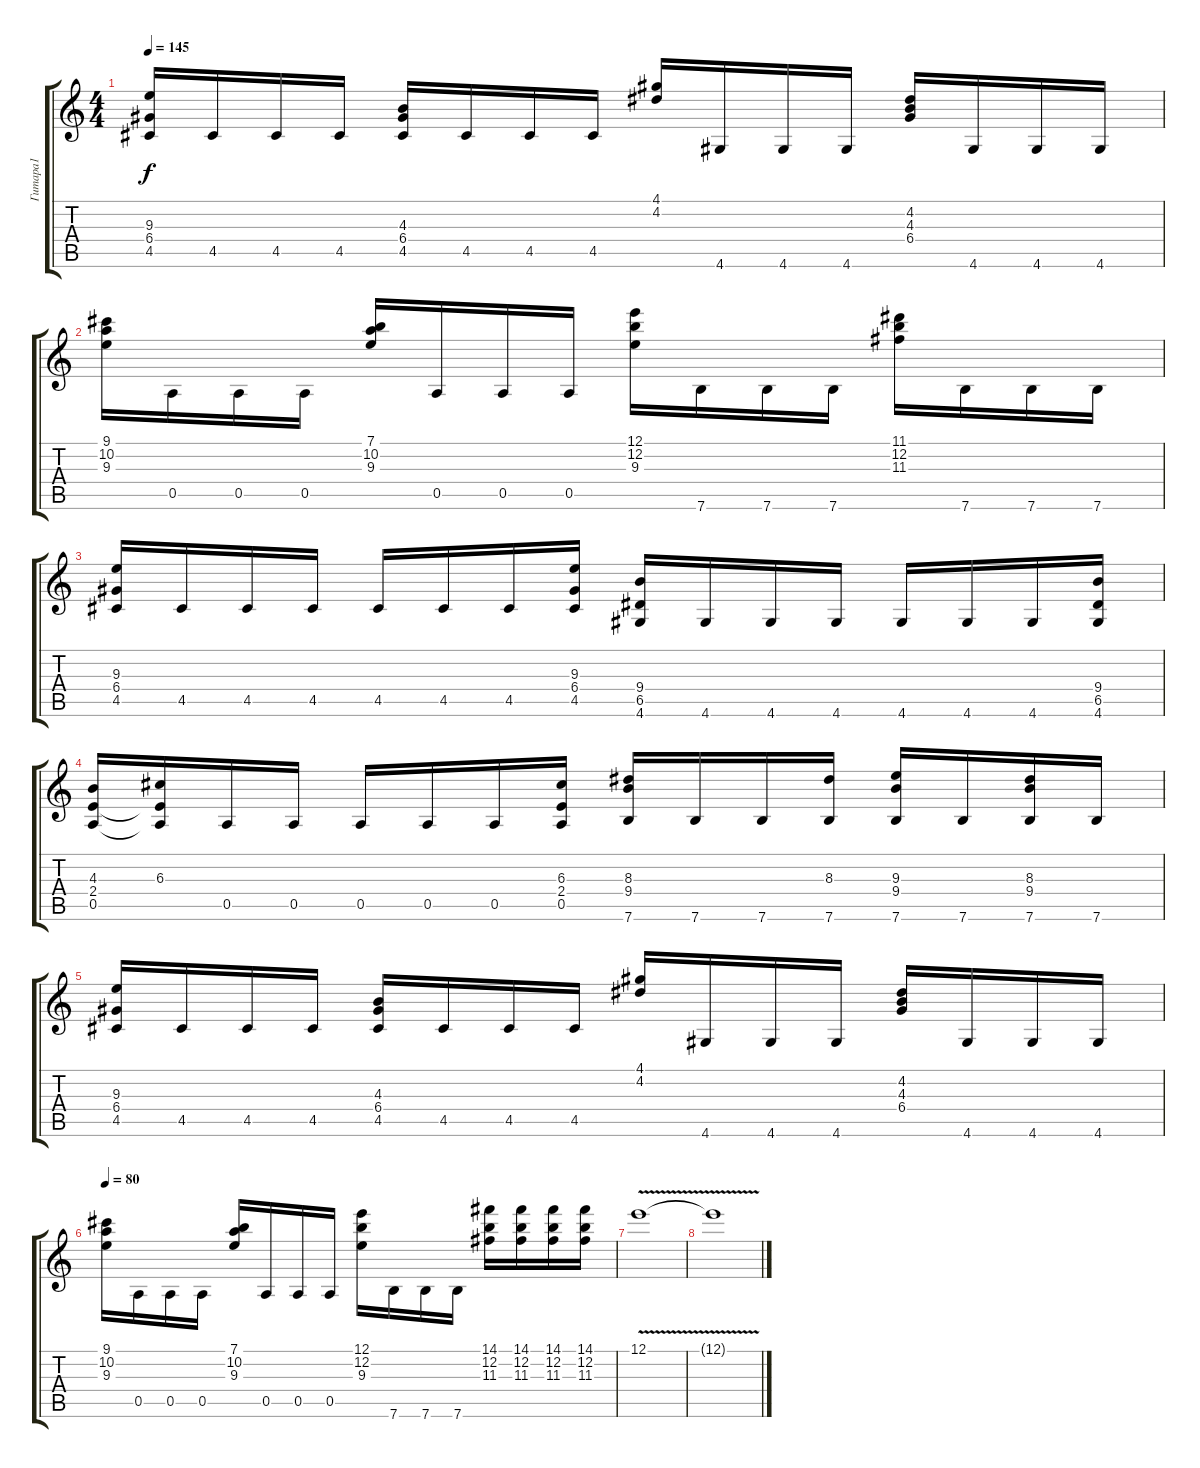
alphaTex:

\track ("Гитара1" "Гитара1") {instrument distortionguitar}
\staff {score tabs}
\tuning (E4 B3 G3 D3 A2 E2) {hide}
\ts (4 4)
\tempo 145
\clef g2
\ks c
(9.3 6.4 4.5).16{dy f} 4.5.16 4.5.16 4.5.16 (4.3 6.4 4.5).16 4.5.16 4.5.16 4.5.16 (4.1 4.2).16 4.6.16 4.6.16 4.6.16 (4.2 4.3 6.4).16 4.6.16 4.6.16 4.6.16 |
(9.1 10.2 9.3).16 0.5.16 0.5.16 0.5.16 (7.1 10.2 9.3).16 0.5.16 0.5.16 0.5.16 (12.1 12.2 9.3).16 7.6.16 7.6.16 7.6.16 (11.1 12.2 11.3).16 7.6.16 7.6.16 7.6.16 |
(9.3 6.4 4.5).16 4.5.16 4.5.16 4.5.16 4.5.16 4.5.16 4.5.16 (9.3 6.4 4.5).16 (9.4 6.5 4.6).16 4.6.16 4.6.16 4.6.16 4.6.16 4.6.16 4.6.16 (9.4 6.5 4.6).16 |
(4.3 2.4 0.5).16 (6.3 2.4{t} 0.5{t}).16 0.5.16 0.5.16 0.5.16 0.5.16 0.5.16 (6.3 2.4 0.5).16 (8.3 9.4 7.6).16 7.6.16 7.6.16 (8.3 7.6).16 (9.3 9.4 7.6).16 7.6.16 (8.3 9.4 7.6).16 7.6.16 |
(9.3 6.4 4.5).16 4.5.16 4.5.16 4.5.16 (4.3 6.4 4.5).16 4.5.16 4.5.16 4.5.16 (4.1 4.2).16 4.6.16 4.6.16 4.6.16 (4.2 4.3 6.4).16 4.6.16 4.6.16 4.6.16 |
\tempo 80
(9.1 10.2 9.3).16 0.5.16 0.5.16 0.5.16 (7.1 10.2 9.3).16 0.5.16 0.5.16 0.5.16 (12.1 12.2 9.3).16 7.6.16 7.6.16 7.6.16 (14.1 12.2 11.3).16 (14.1 12.2 11.3).16 (14.1 12.2 11.3).16 (14.1 12.2 11.3).16 |
12.1{v}.1 |
12.1{t}.1{volume 0}
